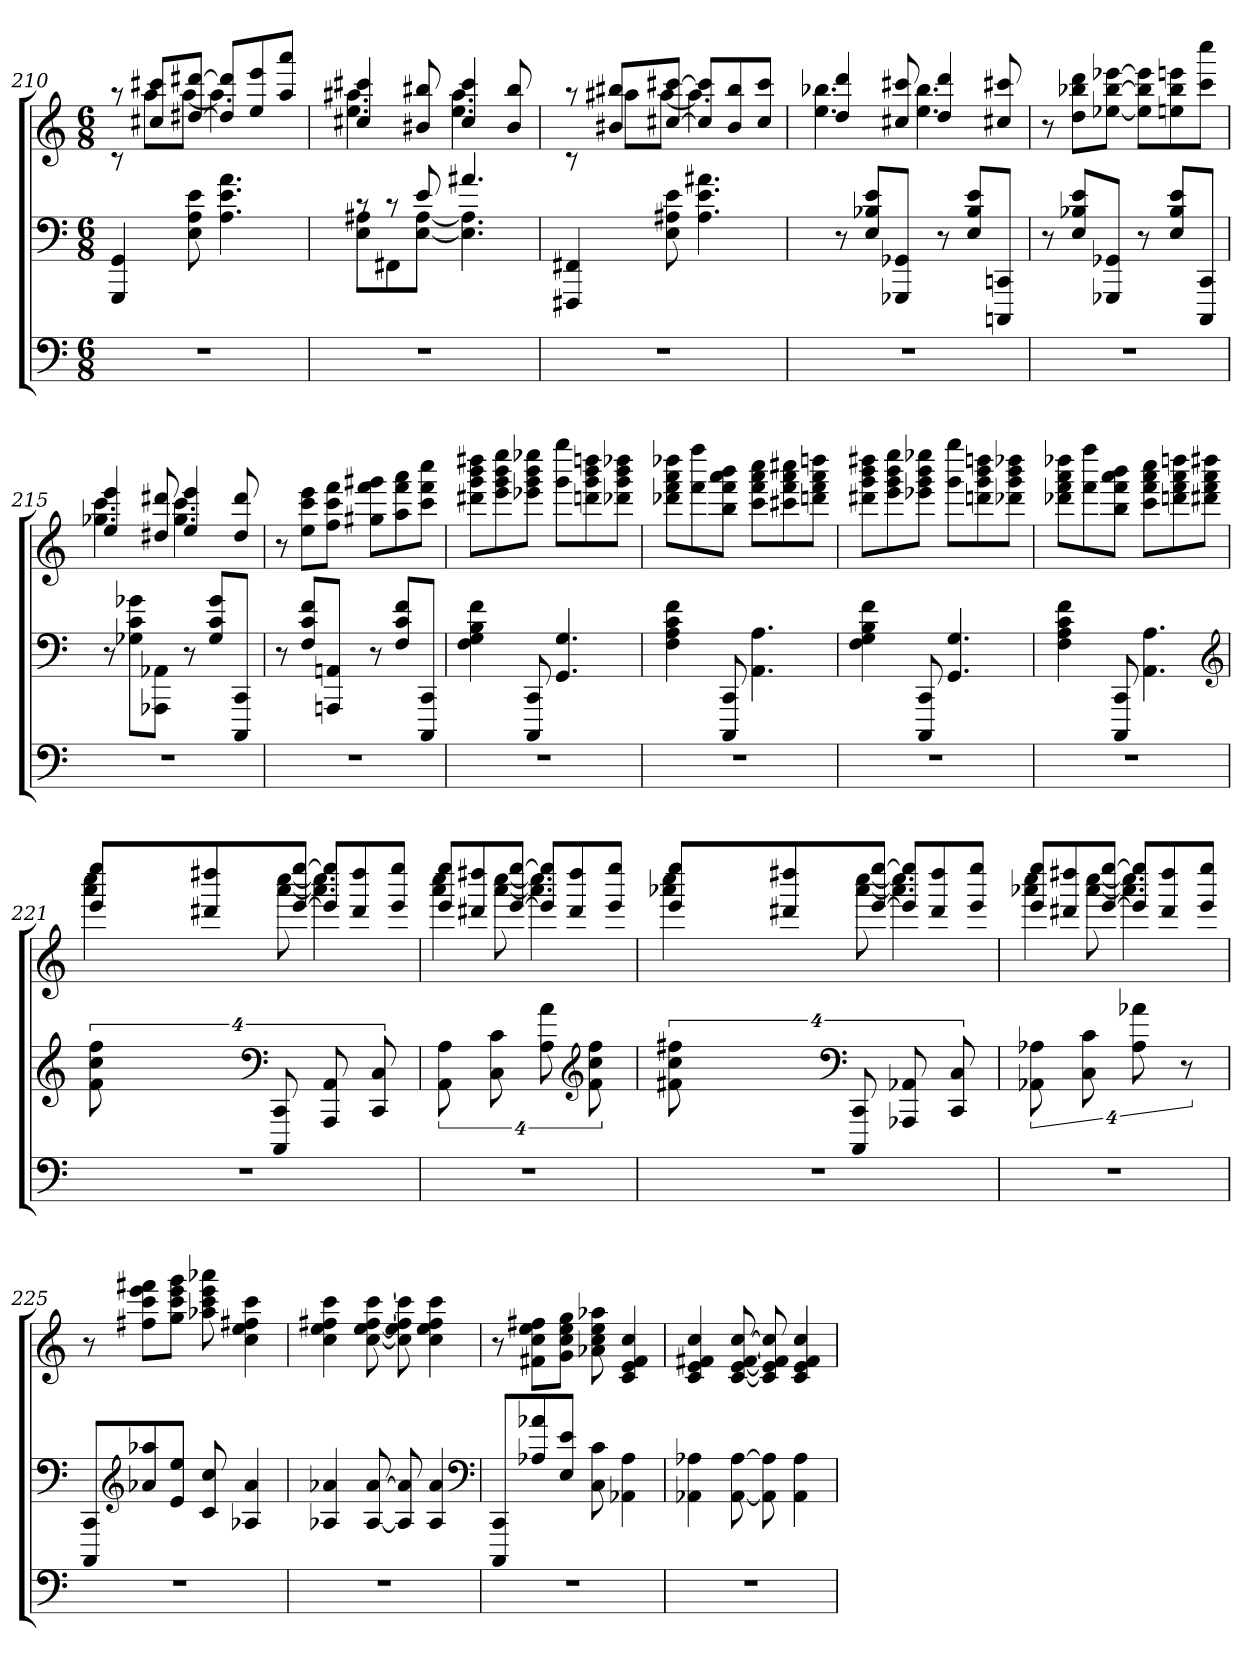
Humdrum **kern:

**kern	**kern	**kern
*part3	*part2	*part1
*staff3	*staff2	*staff1
*clefF4	*clefF4	*clefG2
*k[]	*k[]	*k[]
*M6/8	*M6/8	*M6/8
=210	=210	=210
*	*	*^
2.r	4GGG 4GG	8raa	8rc
.	.	8cc#X 8ccc#XL	8aaL
.	8E 8A 8e	[8dd#X [8ddd#XJ	[8aaJ
.	4.A 4.e 4.a	8dd#] 8ddd#]L	4.aa]
.	.	8ee 8eee	.
.	.	8aa 8aaaJ	.
=211	=211	=211	=211
*	*^	*	*
2.r	8rc	8E 8A#XL	4cc#X 4ccc#X	4.ee 4.aa#X
.	8rc	8FF#X	.	.
.	8e	[8E [8A#J	8b#X 8bb#X	.
.	4.a#X	4.E] 4.A#]	4cc# 4ccc#	4.ee 4.aa#
.	.	.	8b# 8bb#	.
*	*v	*v	*	*
=212	=212	=212	=212
2.r	4FFF#X 4FF#X	8raa	8rc
.	.	8b#X 8bb#XL	8aa#XL
.	8E 8A#X 8e	[8cc#X [8ccc#XJ	[8aa#J
.	4.A# 4.e 4.a#X	8cc#] 8ccc#]L	4.aa#]
.	.	8b# 8bb#	.
.	.	8cc# 8ccc#J	.
=213	=213	=213	=213
2.r	8r	4dd 4ddd	4.ee 4.bb-X
.	8E 8B-X 8eL	.	.
.	8GGG-X 8GG-XJ	8cc#X 8ccc#X	.
.	8r	4dd 4ddd	4.ee 4.bb-
.	8E 8B- 8eL	.	.
.	8CCCn 8CCnJ	8cc#X 8ccc#X	.
*	*	*v	*v
=214	=214	=214
2.r	8r	8r
.	8E 8B-X 8eL	8dd 8bb-X 8dddL
.	8GGG-X 8GG-XJ	[8ee-X [8bb- [8eee-XJ
.	8r	8ee-] 8bb-] 8eee-]L
.	8E 8B- 8eL	8een 8bb- 8eeen
.	8CCC 8CCJ	8ccc 8ccccJ
=215	=215	=215
*	*	*^
2.r	8r	4ee 4eee	4.gg-X 4.ccc
.	8G-X 8c 8g-XL	.	.
.	8AAA-X 8AA-XJ	8dd#X 8ddd#X	.
.	8r	4ee 4eee	4.gg- 4.ccc
.	8G- 8c 8g-L	.	.
.	8CCC 8CCJ	8dd# 8ddd#	.
*	*	*v	*v
=216	=216	=216
2.r	8r	8r
.	8F 8c 8fL	8ee 8ccc 8eeeL
.	8AAAn 8AAnJ	8ff 8ccc 8fffJ
.	8r	8gg#X 8fff 8ggg#XL
.	8F 8c 8fL	8aa 8fff 8aaa
.	8CCC 8CCJ	8ccc 8fff 8ccccJ
=217	=217	=217
2.r	4F 4G 4B 4f	8ddd#X 8ggg 8bbb 8dddd#XL
.	.	8eee 8ggg 8bbb 8eeee
.	8CCC 8CC	8eee-X 8ggg 8bbb 8eeee-XJ
.	4.GG 4.G	8ggg 8ggggL
.	.	8dddn 8ggg 8bbb 8ddddn
.	.	8ddd-X 8ggg 8bbb 8dddd-XJ
=218	=218	=218
2.r	4F 4A 4c 4f	8ddd-X 8fff 8aaa 8dddd-XL
.	.	8fff 8ffff
.	8CCC 8CC	8bb 8fff 8aaa 8bbbJ
.	4.AA 4.A	8ccc 8fff 8aaa 8ccccL
.	.	8ccc#X 8fff 8aaa 8cccc#X
.	.	8dddn 8fff 8aaa 8ddddnJ
=219	=219	=219
2.r	4F 4G 4B 4f	8ddd#X 8ggg 8bbb 8dddd#XL
.	.	8eee 8ggg 8bbb 8eeee
.	8CCC 8CC	8eee-X 8ggg 8bbb 8eeee-XJ
.	4.GG 4.G	8ggg 8ggggL
.	.	8dddn 8ggg 8bbb 8ddddn
.	.	8ddd-X 8ggg 8bbb 8dddd-XJ
=220	=220	=220
2.r	4F 4A 4c 4f	8ddd-X 8fff 8aaa 8dddd-XL
.	.	8fff 8ffff
.	8CCC 8CC	8bb 8fff 8aaa 8bbbJ
.	4.AA 4.A	8ccc 8fff 8aaa 8ccccL
.	.	8dddn 8fff 8aaa 8ddddn
.	.	8ddd#X 8fff 8aaa 8dddd#XJ
*	*clefG2	*
=221	=221	=221
*	*	*^
2.r	16%3f 16%3cc 16%3ff	8eee 8eeeeL	4aaa 4cccc
.	.	8ddd#X 8dddd#X	.
*	*clefF4	*	*
.	16%3CCC 16%3CC	.	.
.	.	[8eee [8eeeeJ	[8aaa [8cccc
.	16%3AAA 16%3AA	8eee] 8eeee]L	4.aaa] 4.cccc]
.	.	8ddd# 8dddd#	.
.	16%3CC 16%3C	.	.
.	.	8eee 8eeeeJ	.
=222	=222	=222	=222
2.r	16%3AA 16%3A	8eee 8eeeeL	4aaa 4cccc
.	.	8ddd#X 8dddd#X	.
.	16%3C 16%3c	.	.
.	.	[8eee [8eeeeJ	[8aaa [8cccc
.	16%3A 16%3a	8eee] 8eeee]L	4.aaa] 4.cccc]
.	.	8ddd# 8dddd#	.
*	*clefG2	*	*
.	16%3f 16%3cc 16%3ff	.	.
.	.	8eee 8eeeeJ	.
=223	=223	=223	=223
2.r	16%3f#X 16%3cc 16%3ff#X	8eee 8eeeeL	4aaa-X 4cccc
.	.	8ddd#X 8dddd#X	.
*	*clefF4	*	*
.	16%3CCC 16%3CC	.	.
.	.	[8eee [8eeeeJ	[8aaa- [8cccc
.	16%3AAA-X 16%3AA-X	8eee] 8eeee]L	4.aaa-] 4.cccc]
.	.	8ddd# 8dddd#	.
.	16%3CC 16%3C	.	.
.	.	8eee 8eeeeJ	.
=224	=224	=224	=224
2.r	16%3AA-X 16%3A-X	8eee 8eeeeL	4aaa-X 4cccc
.	.	8ddd#X 8dddd#X	.
.	16%3C 16%3c	.	.
.	.	[8eee [8eeeeJ	[8aaa- [8cccc
.	16%3A- 16%3a-X	8eee] 8eeee]L	4.aaa-] 4.cccc]
.	.	8ddd# 8dddd#	.
.	16%3r	.	.
.	.	8eee 8eeeeJ	.
*	*	*v	*v
=225	=225	=225
2.r	8CCC 8CCL	8r
*	*clefG2	*
.	8a-X 8aa-X	8ff#X 8ccc 8eee 8fff#XL
.	8e 8eeJ	8gg 8ccc 8eee 8gggJ
.	8c 8cc	8aa-X 8ccc 8eee 8aaa-X
.	4A-X 4a-	4cc 4ee 4ff#X 4ccc
=226	=226	=226
2.r	4A-X 4a-X	4cc 4ee 4ff#X 4ccc
.	[8A- [8a-	[8cc [8ee [8ff# [8ccc
.	8A-] 8a-]	8cc] 8ee] 8ff#] 8ccc]
.	4A- 4a-	4cc 4ee 4ff# 4ccc
*	*clefF4	*
=227	=227	=227
2.r	8CCC 8CCL	8r
.	8A-X 8a-X	8f#X 8cc 8ee 8ff#XL
.	8E 8eJ	8g 8cc 8ee 8ggJ
.	8C 8c	8a-X 8cc 8ee 8aa-X
.	4AA-X 4A-	4c 4e 4f# 4cc
=228	=228	=228
2.r	4AA-X 4A-X	4c 4e 4f#X 4cc
.	[8AA- [8A-	[8c [8e [8f# [8cc
.	8AA-] 8A-]	8c] 8e] 8f#] 8cc]
.	4AA- 4A-	4c 4e 4f# 4cc
=	=	=
*-	*-	*-
